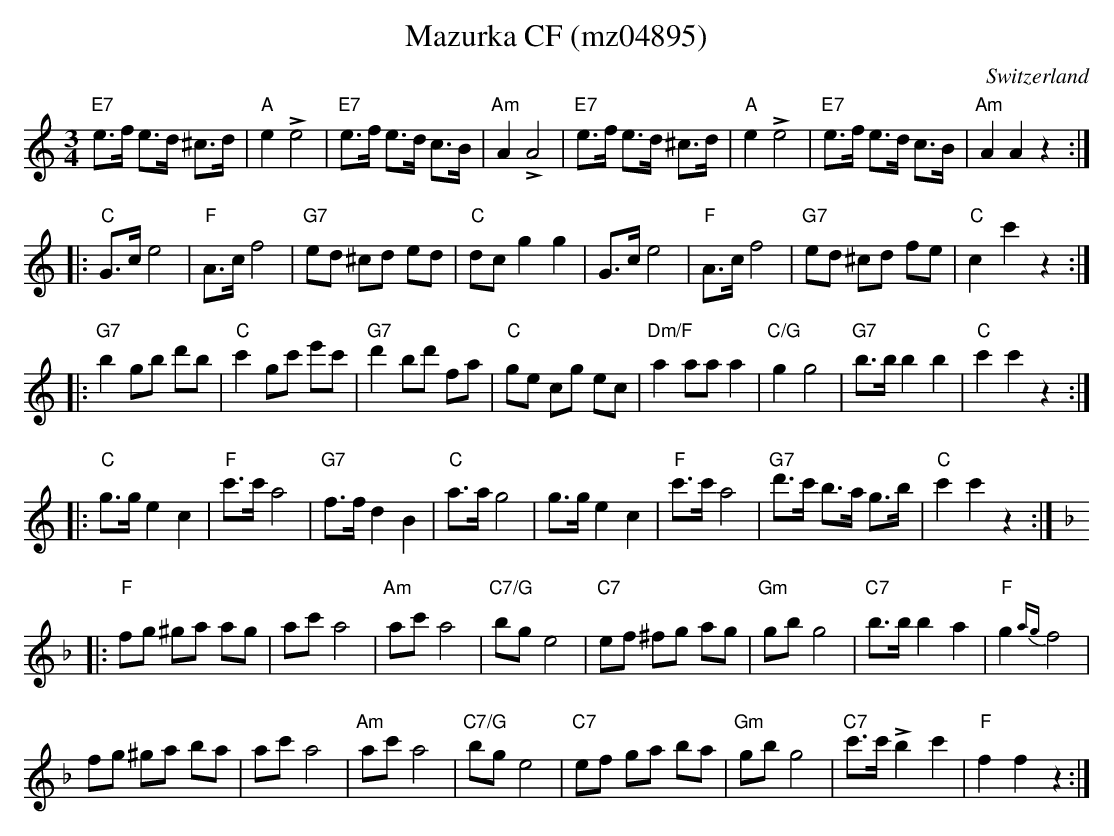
X:1
T:Mazurka CF (mz04895)
M:3/4
L:1/8
O:Switzerland
K:C major
"E7"e>f e>d ^c>d | "A"e2!>!e4 | "E7"e>f e>d c>B | "Am"A2 !>!A4 | "E7"e>f e>d ^c>d | "A"e2!>!e4 | "E7"e>f e>d c>B | "Am"A2 A2z2 ::
"C"G>ce4 | "F"A>cf4 | "G7"ed ^cd ed | "C"dcg2g2 | G>ce4 | "F"A>cf4 | "G7"ed ^cd fe | "C"c2c'2z2 ::
"G7"b2gb d'b | "C"c'2gc' e'c' | "G7"d'2bd' fa | "C"ge cg ec | "Dm/F"a2aa a2 | "C/G"g2g4 | "G7"b>bb2b2 | "C"c'2c'2z2 ::
"C"g>g e2c2 | "F"c'>c'a4 | "G7"f>fd2B2 | "C"a>ag4 | g>ge2c2 | "F"c'>c'a4 | "G7"d'>c' b>a g>b | "C"c'2c'2z2 :: [K:F]
"F"fg ^ga ag | ac'a4 | "Am"ac'a4 | "C7/G"bge4 | "C7"ef ^fg ag | "Gm"gbg4 | "C7"b>bb2a2 | "F"g2{ag}f4 |
fg ^ga ba | ac'a4 | "Am"ac'a4 | "C7/G"bge4 | "C7"ef ga ba | "Gm"gbg4 | "C7"c'>c'!>!b2c'2 | "F"f2f2z2 :|
